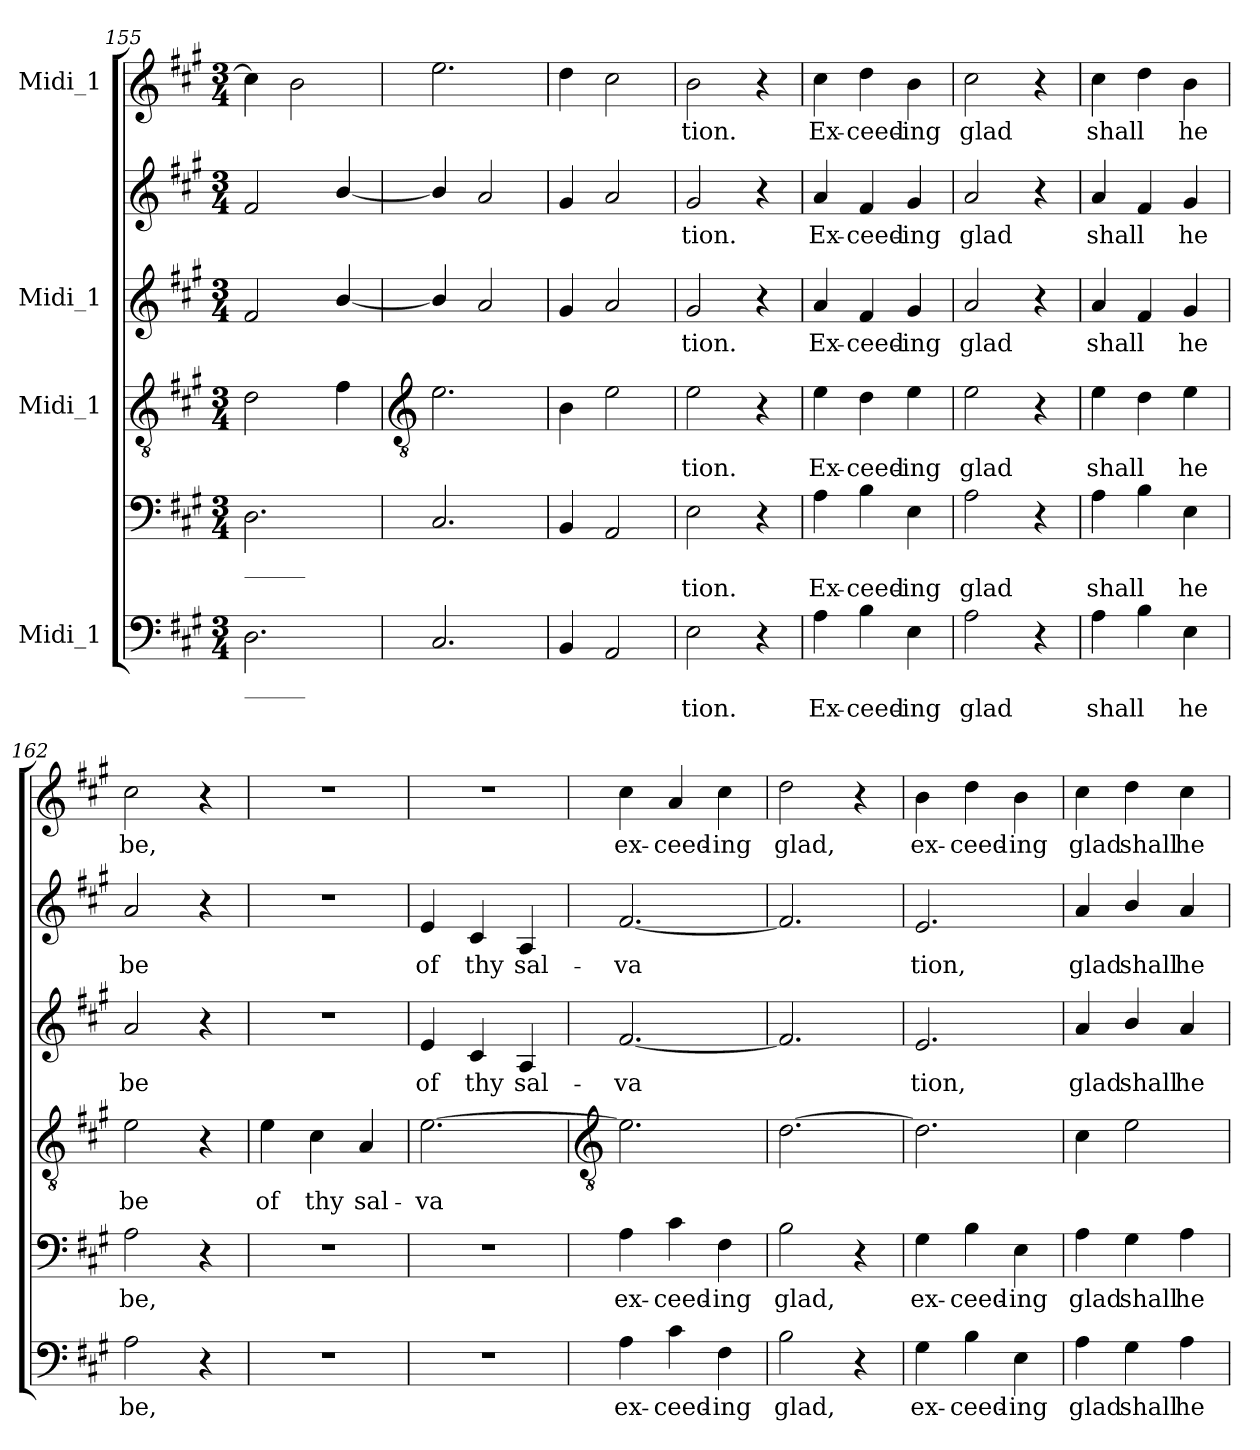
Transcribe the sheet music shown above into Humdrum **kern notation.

**kern	**text	**kern	**text	**kern	**text	**kern	**text	**kern	**text	**kern	**text
*part4	*part4	*part4	*part4	*part3	*part3	*part2	*part2	*part2	*part2	*part1	*part1
*staff6	*staff6	*staff5	*staff5	*staff4	*staff4	*staff3	*staff3	*staff2	*staff2	*staff1	*staff1
*I"Midi_1	*	*	*	*I"Midi_1	*	*I"Midi_1	*	*	*	*I"Midi_1	*
*	*	*clefF4	*	*clefGv2	*	*clefG2	*	*clefG2	*	*clefG2	*
*k[f#c#g#]	*	*k[f#c#g#]	*	*k[f#c#g#]	*	*k[f#c#g#]	*	*k[f#c#g#]	*	*k[f#c#g#]	*
*A:	*	*A:	*	*A:	*	*A:	*	*A:	*	*A:	*
*M3/4	*	*M3/4	*	*M3/4	*	*M3/4	*	*M3/4	*	*M3/4	*
=155	=155	=155	=155	=155	=155	=155	=155	=155	=155	=155	=155
!	!	!LO:TX:b:t=_____	!	!	!	!	!	!	!	!	!
!LO:TX:b:t=_____	!	!	!	!	!	!	!	!	!	!	!
2.D	.	2.D	.	2d	.	2f#/	.	2f#/	.	4cc#]	.
.	.	.	.	.	.	.	.	.	.	2b	.
.	.	.	.	4f#	.	[4b/	.	[4b/	.	.	.
!!LO:LB:g=z
=156	=156	=156	=156	=156	=156	=156	=156	=156	=156	=156	=156
*	*	*	*	*clefGv2	*	*	*	*	*	*	*
2.C#	.	2.C#	.	2.e	.	4b/]	.	4b/]	.	2.ee	.
.	.	.	.	.	.	2a	.	2a	.	.	.
=157	=157	=157	=157	=157	=157	=157	=157	=157	=157	=157	=157
4BB	.	4BB	.	4B	.	4g#	.	4g#	.	4dd	.
2AA	.	2AA	.	2e	.	2a	.	2a	.	2cc#	.
=158	=158	=158	=158	=158	=158	=158	=158	=158	=158	=158	=158
!	!LO:LY:b	!	!LO:LY:b	!	!LO:LY:b	!	!LO:LY:b	!	!LO:LY:b	!	!LO:LY:b
2E	tion.	2E	tion.	2e	tion.	2g#	tion.	2g#	tion.	2b	tion.
4r	.	4r	.	4r	.	4r	.	4r	.	4r	.
=159	=159	=159	=159	=159	=159	=159	=159	=159	=159	=159	=159
!	!LO:LY:b	!	!LO:LY:b	!	!LO:LY:b	!	!LO:LY:b	!	!LO:LY:b	!	!LO:LY:b
4A	Ex-	4A	Ex-	4e	Ex-	4a	Ex-	4a	Ex-	4cc#	Ex-
!	!LO:LY:b	!	!LO:LY:b	!	!LO:LY:b	!	!LO:LY:b	!	!LO:LY:b	!	!LO:LY:b
4B	-ceed-	4B	-ceed-	4d	-ceed-	4f#	-ceed-	4f#	-ceed-	4dd	-ceed-
!	!LO:LY:b	!	!LO:LY:b	!	!LO:LY:b	!	!LO:LY:b	!	!LO:LY:b	!	!LO:LY:b
4E	-ing	4E	-ing	4e	-ing	4g#	-ing	4g#	-ing	4b	-ing
=160	=160	=160	=160	=160	=160	=160	=160	=160	=160	=160	=160
!	!LO:LY:b	!	!LO:LY:b	!	!LO:LY:b	!	!LO:LY:b	!	!LO:LY:b	!	!LO:LY:b
2A	glad	2A	glad	2e	glad	2a	glad	2a	glad	2cc#	glad
4r	.	4r	.	4r	.	4r	.	4r	.	4r	.
=161	=161	=161	=161	=161	=161	=161	=161	=161	=161	=161	=161
!	!LO:LY:b	!	!LO:LY:b	!	!LO:LY:b	!	!LO:LY:b	!	!LO:LY:b	!	!LO:LY:b
4A	shall	4A	shall	4e	shall	4a	shall	4a	shall	4cc#	shall
4B	.	4B	.	4d	.	4f#	.	4f#	.	4dd	.
!	!LO:LY:b	!	!LO:LY:b	!	!LO:LY:b	!	!LO:LY:b	!	!LO:LY:b	!	!LO:LY:b
4E	he	4E	he	4e	he	4g#	he	4g#	he	4b	he
=162	=162	=162	=162	=162	=162	=162	=162	=162	=162	=162	=162
!	!LO:LY:b	!	!LO:LY:b	!	!LO:LY:b	!	!LO:LY:b	!	!LO:LY:b	!	!LO:LY:b
2A	be,	2A	be,	2e	be	2a	be	2a	be	2cc#	be,
4r	.	4r	.	4r	.	4r	.	4r	.	4r	.
=163	=163	=163	=163	=163	=163	=163	=163	=163	=163	=163	=163
!LO:N:vis=1	!	!LO:N:vis=1	!	!	!LO:LY:b	!LO:N:vis=1	!	!LO:N:vis=1	!	!LO:N:vis=1	!
2.r	.	2.r	.	4e	of	2.r	.	2.r	.	2.r	.
!	!	!	!	!	!LO:LY:b	!	!	!	!	!	!
.	.	.	.	4c#	thy	.	.	.	.	.	.
!	!	!	!	!	!LO:LY:b	!	!	!	!	!	!
.	.	.	.	4A	sal-	.	.	.	.	.	.
=164	=164	=164	=164	=164	=164	=164	=164	=164	=164	=164	=164
!LO:N:vis=1	!	!LO:N:vis=1	!	!	!LO:LY:b	!	!LO:LY:b	!	!LO:LY:b	!LO:N:vis=1	!
2.r	.	2.r	.	[2.e	-va	4e	of	4e	of	2.r	.
!	!	!	!	!	!	!	!LO:LY:b	!	!LO:LY:b	!	!
.	.	.	.	.	.	4c#	thy	4c#	thy	.	.
!	!	!	!	!	!	!	!LO:LY:b	!	!LO:LY:b	!	!
.	.	.	.	.	.	4A	sal-	4A	sal-	.	.
!!LO:LB:g=z
=165	=165	=165	=165	=165	=165	=165	=165	=165	=165	=165	=165
*	*	*	*	*clefGv2	*	*	*	*	*	*	*
!	!LO:LY:b	!	!LO:LY:b	!	!	!	!LO:LY:b	!	!LO:LY:b	!	!LO:LY:b
4A	ex-	4A	ex-	2.e]	.	[2.f#	-va	[2.f#	-va	4cc#	ex-
!	!LO:LY:b	!	!LO:LY:b	!	!	!	!	!	!	!	!LO:LY:b
4c#	-ceed-	4c#	-ceed-	.	.	.	.	.	.	4a	-ceed-
!	!LO:LY:b	!	!LO:LY:b	!	!	!	!	!	!	!	!LO:LY:b
4F#	-ing	4F#	-ing	.	.	.	.	.	.	4cc#	-ing
=166	=166	=166	=166	=166	=166	=166	=166	=166	=166	=166	=166
!	!LO:LY:b	!	!LO:LY:b	!	!	!	!	!	!	!	!LO:LY:b
2B	glad,	2B	glad,	[2.d	.	2.f#]	.	2.f#]	.	2dd	glad,
4r	.	4r	.	.	.	.	.	.	.	4r	.
=167	=167	=167	=167	=167	=167	=167	=167	=167	=167	=167	=167
!	!LO:LY:b	!	!LO:LY:b	!	!	!	!LO:LY:b	!	!LO:LY:b	!	!LO:LY:b
4G#	ex-	4G#	ex-	2.d]	.	2.e	tion,	2.e	tion,	4b	ex-
!	!LO:LY:b	!	!LO:LY:b	!	!	!	!	!	!	!	!LO:LY:b
4B	-ceed-	4B	-ceed-	.	.	.	.	.	.	4dd	-ceed-
!	!LO:LY:b	!	!LO:LY:b	!	!	!	!	!	!	!	!LO:LY:b
4E	-ing	4E	-ing	.	.	.	.	.	.	4b	-ing
=168	=168	=168	=168	=168	=168	=168	=168	=168	=168	=168	=168
!	!LO:LY:b	!	!LO:LY:b	!	!	!	!LO:LY:b	!	!LO:LY:b	!	!LO:LY:b
4A	glad	4A	glad	4c#	.	4a	glad	4a	glad	4cc#	glad
!	!LO:LY:b	!	!LO:LY:b	!	!	!	!LO:LY:b	!	!LO:LY:b	!	!LO:LY:b
4G#	shall	4G#	shall	2e	.	4b/	shall	4b/	shall	4dd	shall
!	!LO:LY:b	!	!LO:LY:b	!	!	!	!LO:LY:b	!	!LO:LY:b	!	!LO:LY:b
4A	he	4A	he	.	.	4a	he	4a	he	4cc#	he
=	=	=	=	=	=	=	=	=	=	=	=
*-	*-	*-	*-	*-	*-	*-	*-	*-	*-	*-	*-
